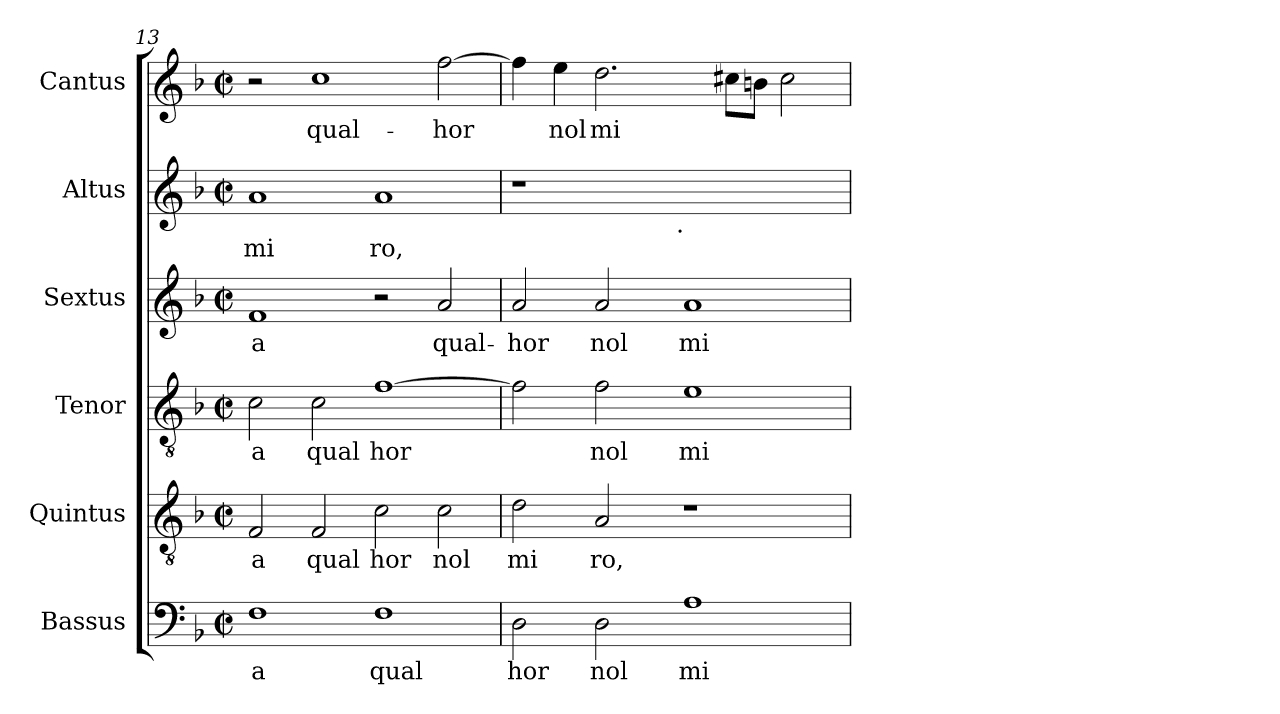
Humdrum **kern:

**kern	**text	**kern	**text	**kern	**text	**kern	**text	**kern	**text	**kern	**text
*part6	*part6	*part5	*part5	*part4	*part4	*part3	*part3	*part2	*part2	*part1	*part1
*staff6	*staff6	*staff5	*staff5	*staff4	*staff4	*staff3	*staff3	*staff2	*staff2	*staff1	*staff1
*I"Bassus	*	*I"Quintus	*	*I"Tenor	*	*I"Sextus	*	*I"Altus	*	*I"Cantus	*
*clefF4	*	*clefGv2	*	*clefGv2	*	*clefG2	*	*clefG2	*	*clefG2	*
*k[b-]	*	*k[b-]	*	*k[b-]	*	*k[b-]	*	*k[b-]	*	*k[b-]	*
*F:	*	*F:	*	*F:	*	*F:	*	*F:	*	*F:	*
*M2/2	*	*M2/2	*	*M2/2	*	*M2/2	*	*M2/2	*	*M2/2	*
*met(c|)	*	*met(c|)	*	*met(c|)	*	*met(c|)	*	*met(c|)	*	*met(c|)	*
=13	=13	=13	=13	=13	=13	=13	=13	=13	=13	=13	=13
!	!LO:LY:b:cj	!	!LO:LY:b:cj	!	!LO:LY:b:cj	!	!LO:LY:b:cj	!	!LO:LY:b:cj	!	!
1F	a	2F/	a	2c\	a	1f	-a	1a	mi	2r	.
!	!	!	!LO:LY:b:cj	!	!LO:LY:b:cj	!	!	!	!	!	!LO:LY:b:cj
.	.	2F/	qual	2c\	qual	.	.	.	.	1cc	qual-
!	!LO:LY:b:cj	!	!LO:LY:b:cj	!	!LO:LY:b:cj	!	!	!	!LO:LY:b:cj	!	!
1F	qual	2c\	hor	[>1f	hor	2r	.	1a	ro,	.	.
!	!	!	!LO:LY:b:cj	!	!	!	!LO:LY:b:cj	!	!	!	!LO:LY:b:cj
.	.	2c\	nol	.	.	2a/	qual-	.	.	[>2ff\	-hor
=14	=14	=14	=14	=14	=14	=14	=14	=14	=14	=14	=14
!	!LO:LY:b:cj	!	!LO:LY:b:cj	!	!LO:LY:b:cj	!	!LO:LY:b:cj	!	!	!	!LO:LY:b:cj
*	*	*	*	*	*	*	*	*^	*	*	*
2D\	hor	2d\	mi	2f\]	.	2a/	-hor	1r	2ryy	.	4ff\]	.
!	!	!	!	!	!	!	!	!	!	!	!	!LO:LY:b:cj
.	.	.	.	.	.	.	.	.	.	.	4ee\	nol
!	!LO:LY:b:cj	!	!LO:LY:b:cj	!	!LO:LY:b:cj	!	!LO:LY:b:cj	!	!	!	!	!LO:LY:b:cj
2D\	nol	2A/	ro,	2f\	nol	2a/	nol	.	4ryy	.	2.dd\	mi-
.	.	.	.	.	.	.	.	.	8...ryy	.	.	.
!	!	!	!	!	!	!	!	!	!LO:TX:b:t=.	!	!	!
.	.	.	.	.	.	.	.	.	1ryy	.	.	.
!	!LO:LY:b:cj	!	!	!	!LO:LY:b:cj	!	!LO:LY:b:cj	!	!	!	!	!
1A	mi	1r	.	1e	mi	1a	mi-	1ryy	.	.	.	.
!	!	!	!	!	!	!	!	!	!	!	!	!LO:LY:b:cj
.	.	.	.	.	.	.	.	.	.	.	8cc#\L	--
!	!	!	!	!	!	!	!	!	!	!	!	!LO:LY:b:cj
.	.	.	.	.	.	.	.	.	.	.	8b\J	--
!	!	!	!	!	!	!	!	!	!	!	!	!LO:LY:b:cj
.	.	.	.	.	.	.	.	.	.	.	2cc#\	--
.	.	.	.	.	.	.	.	.	64ryy	.	.	.
*	*	*	*	*	*	*	*	*v	*v	*	*	*
=	=	=	=	=	=	=	=	=	=	=	=
*-	*-	*-	*-	*-	*-	*-	*-	*-	*-	*-	*-
